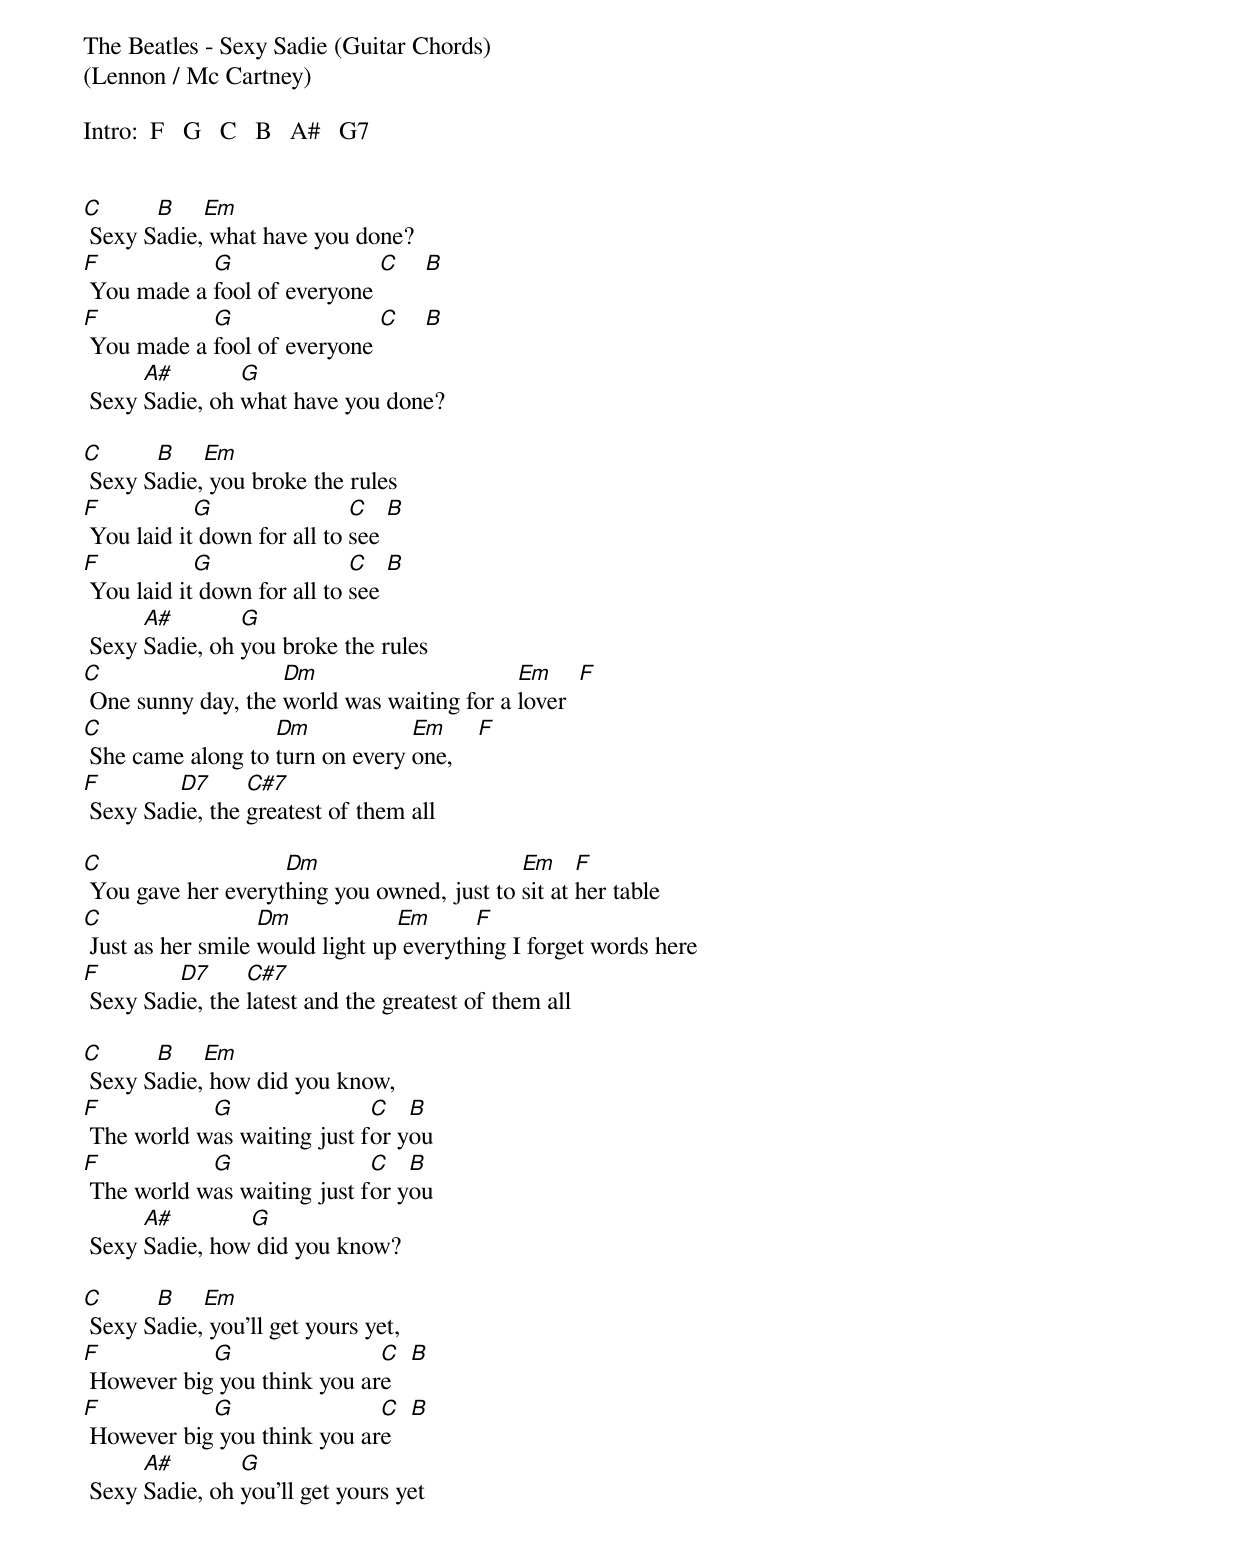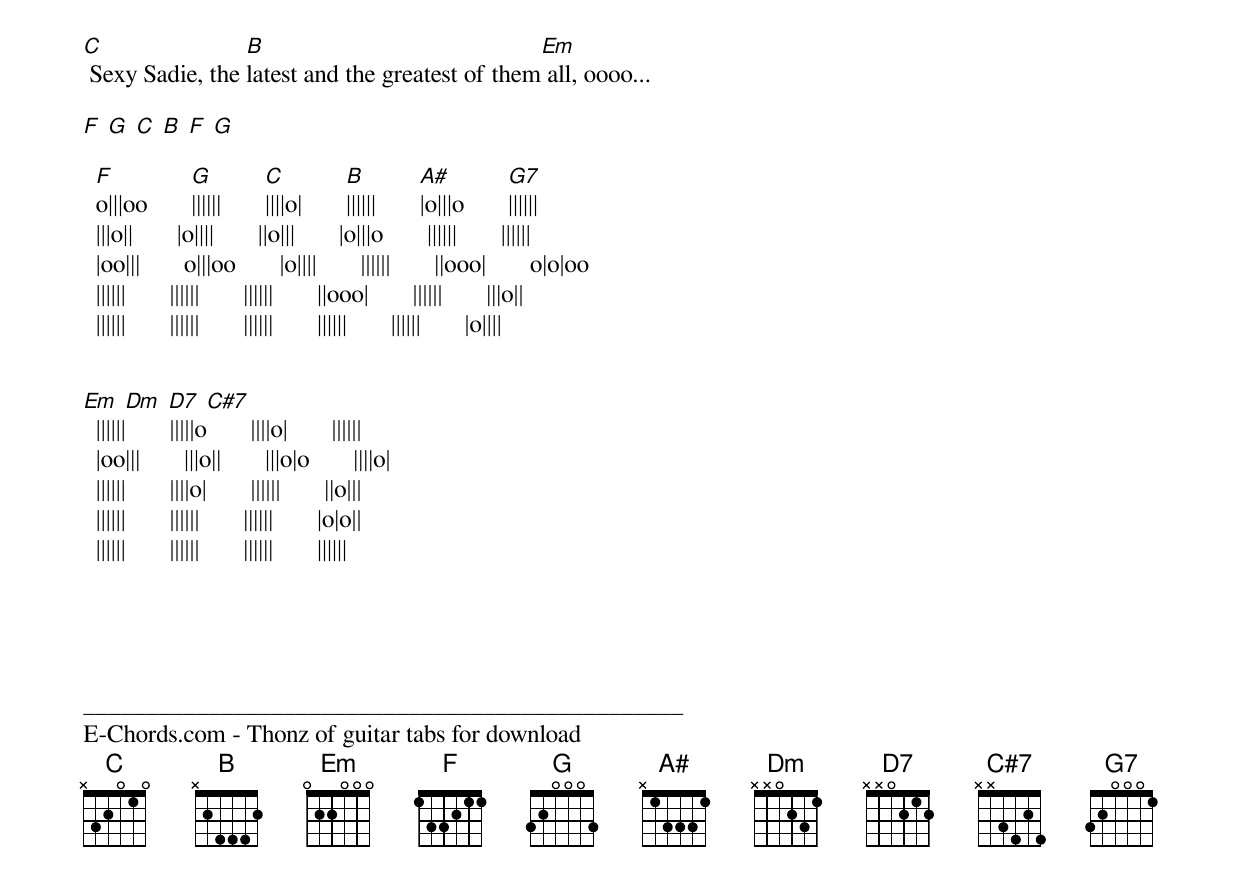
The Beatles - Sexy Sadie (Guitar Chords)
(Lennon / Mc Cartney)

Intro:  F   G   C   B   A#   G7


[C] Sexy S[B]adie,[Em] what have you done?
[F] You made a [G]fool of everyone [C]    [B]
[F] You made a [G]fool of everyone [C]    [B]
 Sexy [A#]Sadie, oh [G]what have you done?

[C] Sexy S[B]adie,[Em] you broke the rules
[F] You laid it[G] down for all to [C]see [B]
[F] You laid it[G] down for all to [C]see [B]
 Sexy [A#]Sadie, oh [G]you broke the rules
[C] One sunny day, the [Dm]world was waiting for a [Em]lover  [F]
[C] She came along to [Dm]turn on every [Em]one,    [F]
[F] Sexy Sad[D7]ie, the [C#7]greatest of them all

[C] You gave her everyt[Dm]hing you owned, just to [Em]sit at [F]her table
[C] Just as her smile [Dm]would light up[Em] everyth[F]ing I forget words here
[F] Sexy Sad[D7]ie, the [C#7]latest and the greatest of them all

[C] Sexy S[B]adie,[Em] how did you know,
[F] The world w[G]as waiting just f[C]or y[B]ou
[F] The world w[G]as waiting just f[C]or y[B]ou
 Sexy [A#]Sadie, how[G] did you know?

[C] Sexy S[B]adie,[Em] you'll get yours yet,
[F] However big[G] you think you ar[C]e   [B]
[F] However big[G] you think you ar[C]e   [B]
 Sexy [A#]Sadie, oh [G]you'll get yours yet
[C] Sexy Sadie, the [B]latest and the greatest of them[Em] all, oooo...

[F] [G] [C] [B] [F] [G]

  [F]o|||oo       [G]||||||       [C]||||o|       [B]||||||       [A#]|o|||o       [G7]||||||
  |||o||       |o||||       ||o|||       |o|||o       ||||||       ||||||
  |oo|||       o|||oo       |o||||       ||||||       ||ooo|       o|o|oo
  ||||||       ||||||       ||||||       ||ooo|       ||||||       |||o||
  ||||||       ||||||       ||||||       ||||||       ||||||       |o||||


[Em] [Dm] [D7] [C#7]
  ||||||       |||||o       ||||o|       ||||||
  |oo|||       |||o||       |||o|o       ||||o|
  ||||||       ||||o|       ||||||       ||o|||
  ||||||       ||||||       ||||||       |o|o||
  ||||||       ||||||       ||||||       ||||||





________________________________________________
E-Chords.com - Thonz of guitar tabs for download
